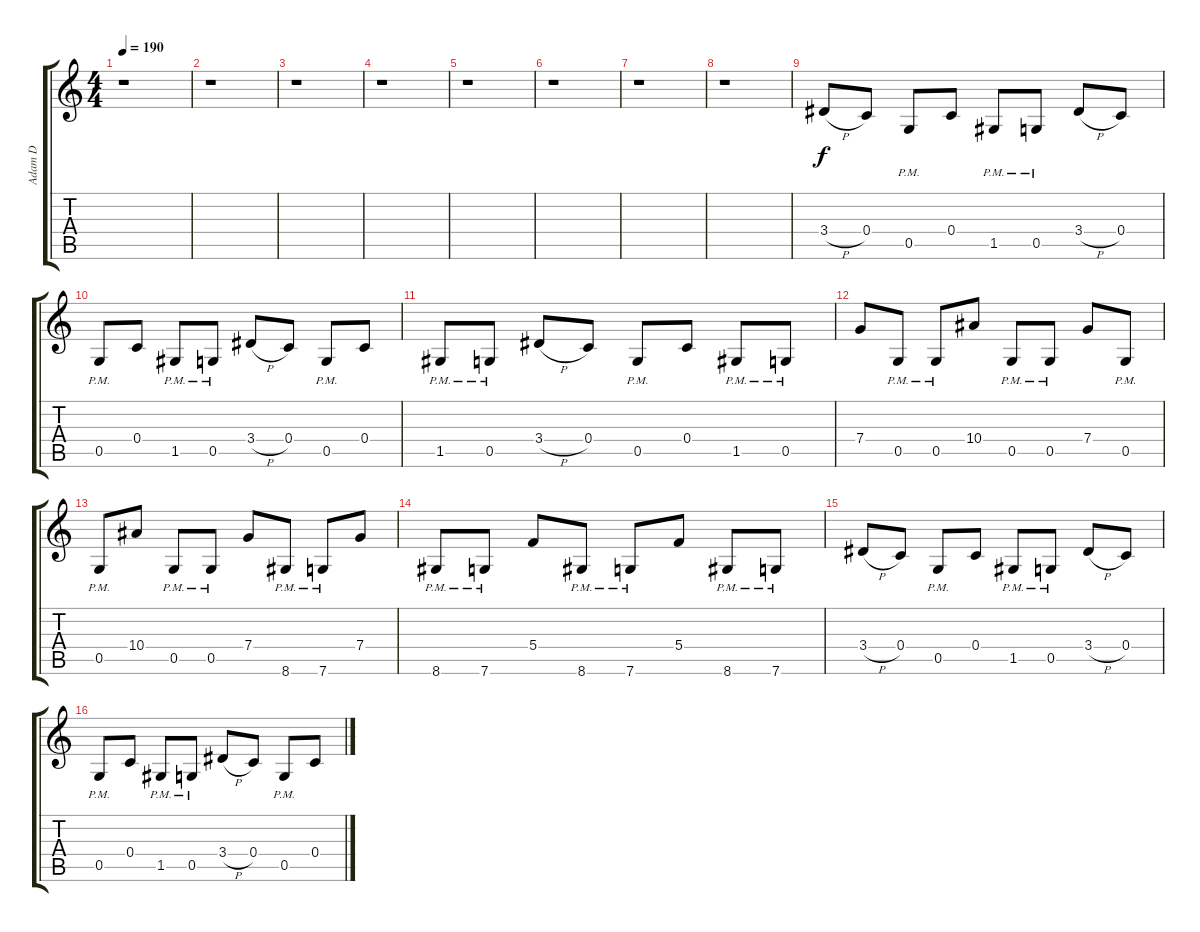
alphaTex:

\track ("Adam D" "Adam D") {instrument distortionguitar}
\staff {score tabs}
\tuning (D4 A3 F3 C3 G2 C2) {hide}
\ts (4 4)
\tempo 190
\clef g2
\ks c
r.1{dy f} |
r.1 |
r.1 |
r.1 |
r.1 |
r.1 |
r.1 |
r.1 |
3.4{h}.8 0.4.8 0.5{pm}.8 0.4.8 1.5{pm}.8 0.5{pm}.8 3.4{h}.8 0.4.8 |
0.5{pm}.8 0.4.8 1.5{pm}.8 0.5{pm}.8 3.4{h}.8 0.4.8 0.5{pm}.8 0.4.8 |
1.5{pm}.8 0.5{pm}.8 3.4{h}.8 0.4.8 0.5{pm}.8 0.4.8 1.5{pm}.8 0.5{pm}.8 |
7.4.8 0.5{pm}.8 0.5{pm}.8 10.4.8 0.5{pm}.8 0.5{pm}.8 7.4.8 0.5{pm}.8 |
0.5{pm}.8 10.4.8 0.5{pm}.8 0.5{pm}.8 7.4.8 8.6{pm}.8 7.6{pm}.8 7.4.8 |
8.6{pm}.8 7.6{pm}.8 5.4.8 8.6{pm}.8 7.6{pm}.8 5.4.8 8.6{pm}.8 7.6{pm}.8 |
3.4{h}.8 0.4.8 0.5{pm}.8 0.4.8 1.5{pm}.8 0.5{pm}.8 3.4{h}.8 0.4.8 |
0.5{pm}.8 0.4.8 1.5{pm}.8 0.5{pm}.8 3.4{h}.8 0.4.8 0.5{pm}.8 0.4.8
